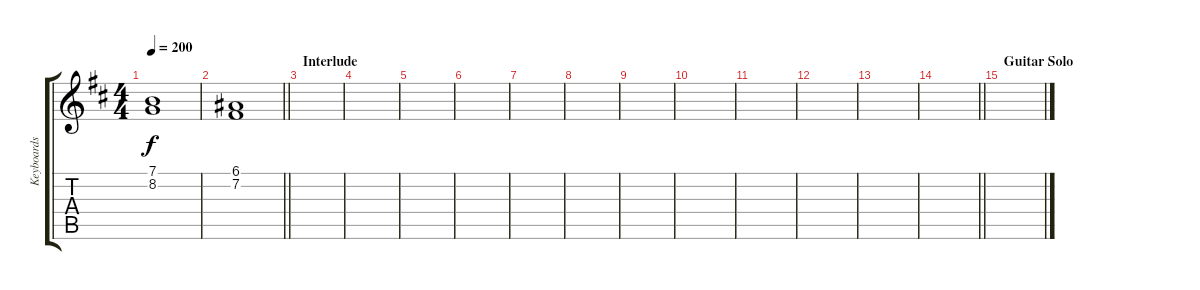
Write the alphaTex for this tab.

\track ("Keyboards" "Keyboards") {instrument harpsichord}
\staff {score tabs}
\tuning (E4 B3 G3 D3 A2 E2) {hide}
\ts (4 4)
\tempo 200
\clef g2
\ks bminor
(7.1 8.2).1{dy f} |
\barLineRight lightlight
(6.1 7.2).1 |
\section ("" "Interlude")
|
|
|
|
|
|
|
|
|
|
|
\barLineRight lightlight
|
\section ("" "Guitar Solo")
